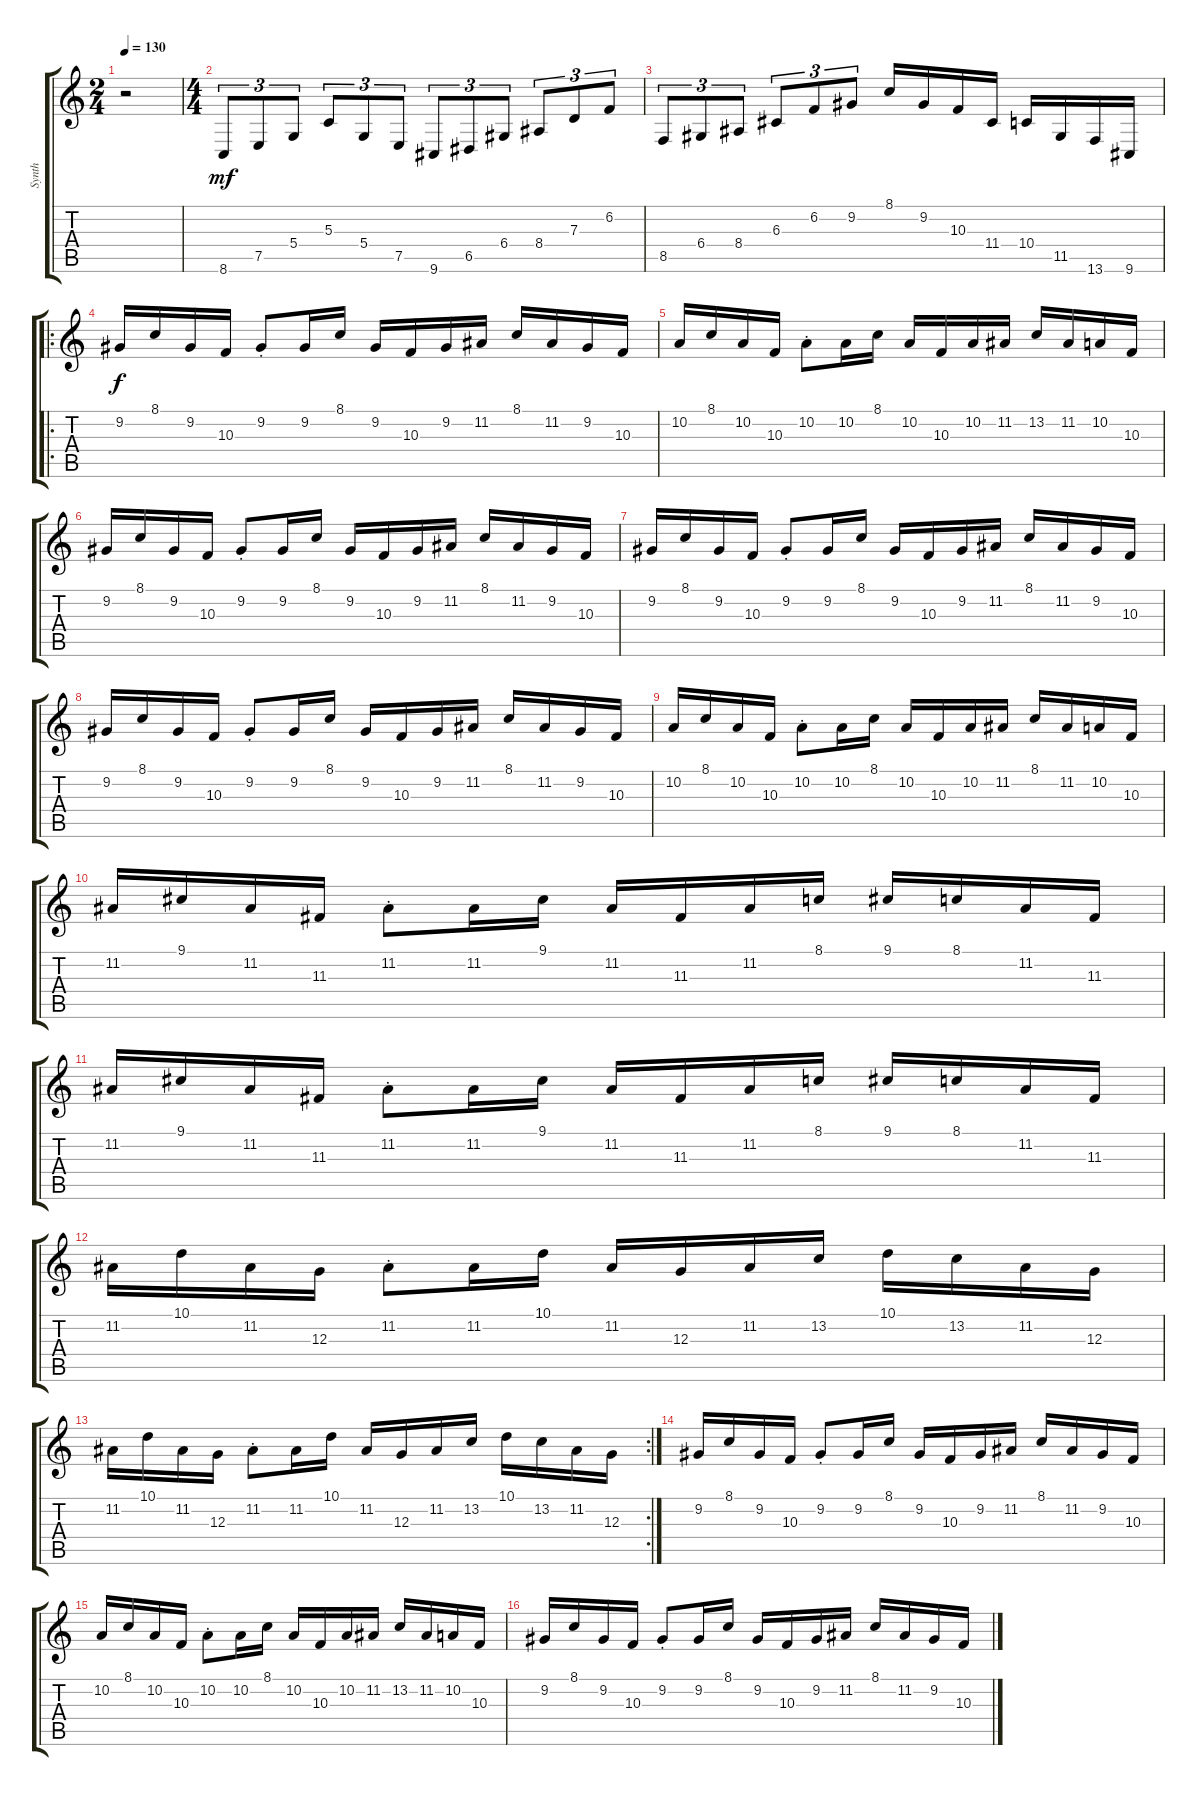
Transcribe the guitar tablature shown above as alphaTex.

\track ("Synth" "Synth") {instrument lead2sawtooth}
\staff {score tabs}
\tuning (E4 B3 G3 D3 A2 E2) {hide}
\ts (2 4)
\tempo 130
\clef g2
\ks aminor
r.2{dy mf instrument lead2sawtooth} |
\ts (4 4)
8.6.8{tu (3 2)} 7.5.8{tu (3 2)} 5.4.8{tu (3 2)} 5.3.8{tu (3 2)} 5.4.8{tu (3 2)} 7.5.8{tu (3 2)} 9.6.8{tu (3 2)} 6.5.8{tu (3 2)} 6.4.8{tu (3 2)} 8.4.8{tu (3 2)} 7.3.8{tu (3 2)} 6.2.8{tu (3 2)} |
8.5.8{tu (3 2)} 6.4.8{tu (3 2)} 8.4.8{tu (3 2)} 6.3.8{tu (3 2)} 6.2.8{tu (3 2)} 9.2.8{tu (3 2)} 8.1.16 9.2.16 10.3.16 11.4.16 10.4.16 11.5.16 13.6.16 9.6.16 |
\ro
\ks c
9.2.16{dy f} 8.1.16 9.2.16 10.3.16 9.2{st}.8 9.2.16 8.1.16 9.2.16 10.3.16 9.2.16 11.2.16 8.1.16 11.2.16 9.2.16 10.3.16 |
10.2.16 8.1.16 10.2.16 10.3.16 10.2{st}.8 10.2.16 8.1.16 10.2.16 10.3.16 10.2.16 11.2.16 13.2.16 11.2.16 10.2.16 10.3.16 |
9.2.16 8.1.16 9.2.16 10.3.16 9.2{st}.8 9.2.16 8.1.16 9.2.16 10.3.16 9.2.16 11.2.16 8.1.16 11.2.16 9.2.16 10.3.16 |
9.2.16 8.1.16 9.2.16 10.3.16 9.2{st}.8 9.2.16 8.1.16 9.2.16 10.3.16 9.2.16 11.2.16 8.1.16 11.2.16 9.2.16 10.3.16 |
9.2.16 8.1.16 9.2.16 10.3.16 9.2{st}.8 9.2.16 8.1.16 9.2.16 10.3.16 9.2.16 11.2.16 8.1.16 11.2.16 9.2.16 10.3.16 |
10.2.16 8.1.16 10.2.16 10.3.16 10.2{st}.8 10.2.16 8.1.16 10.2.16 10.3.16 10.2.16 11.2.16 8.1.16 11.2.16 10.2.16 10.3.16 |
\ks aminor
11.2.16 9.1.16 11.2.16 11.3.16 11.2{st}.8 11.2.16 9.1.16 11.2.16 11.3.16 11.2.16 8.1.16 9.1.16 8.1.16 11.2.16 11.3.16 |
11.2.16 9.1.16 11.2.16 11.3.16 11.2{st}.8 11.2.16 9.1.16 11.2.16 11.3.16 11.2.16 8.1.16 9.1.16 8.1.16 11.2.16 11.3.16 |
11.2.16 10.1.16 11.2.16 12.3.16 11.2{st}.8 11.2.16 10.1.16 11.2.16 12.3.16 11.2.16 13.2.16 10.1.16 13.2.16 11.2.16 12.3.16 |
\rc 2
11.2.16 10.1.16 11.2.16 12.3.16 11.2{st}.8 11.2.16 10.1.16 11.2.16 12.3.16 11.2.16 13.2.16 10.1.16 13.2.16 11.2.16 12.3.16 |
\ks c
9.2.16 8.1.16 9.2.16 10.3.16 9.2{st}.8 9.2.16 8.1.16 9.2.16 10.3.16 9.2.16 11.2.16 8.1.16 11.2.16 9.2.16 10.3.16 |
10.2.16 8.1.16 10.2.16 10.3.16 10.2{st}.8 10.2.16 8.1.16 10.2.16 10.3.16 10.2.16 11.2.16 13.2.16 11.2.16 10.2.16 10.3.16 |
9.2.16 8.1.16 9.2.16 10.3.16 9.2{st}.8 9.2.16 8.1.16 9.2.16 10.3.16 9.2.16 11.2.16 8.1.16 11.2.16 9.2.16 10.3.16
